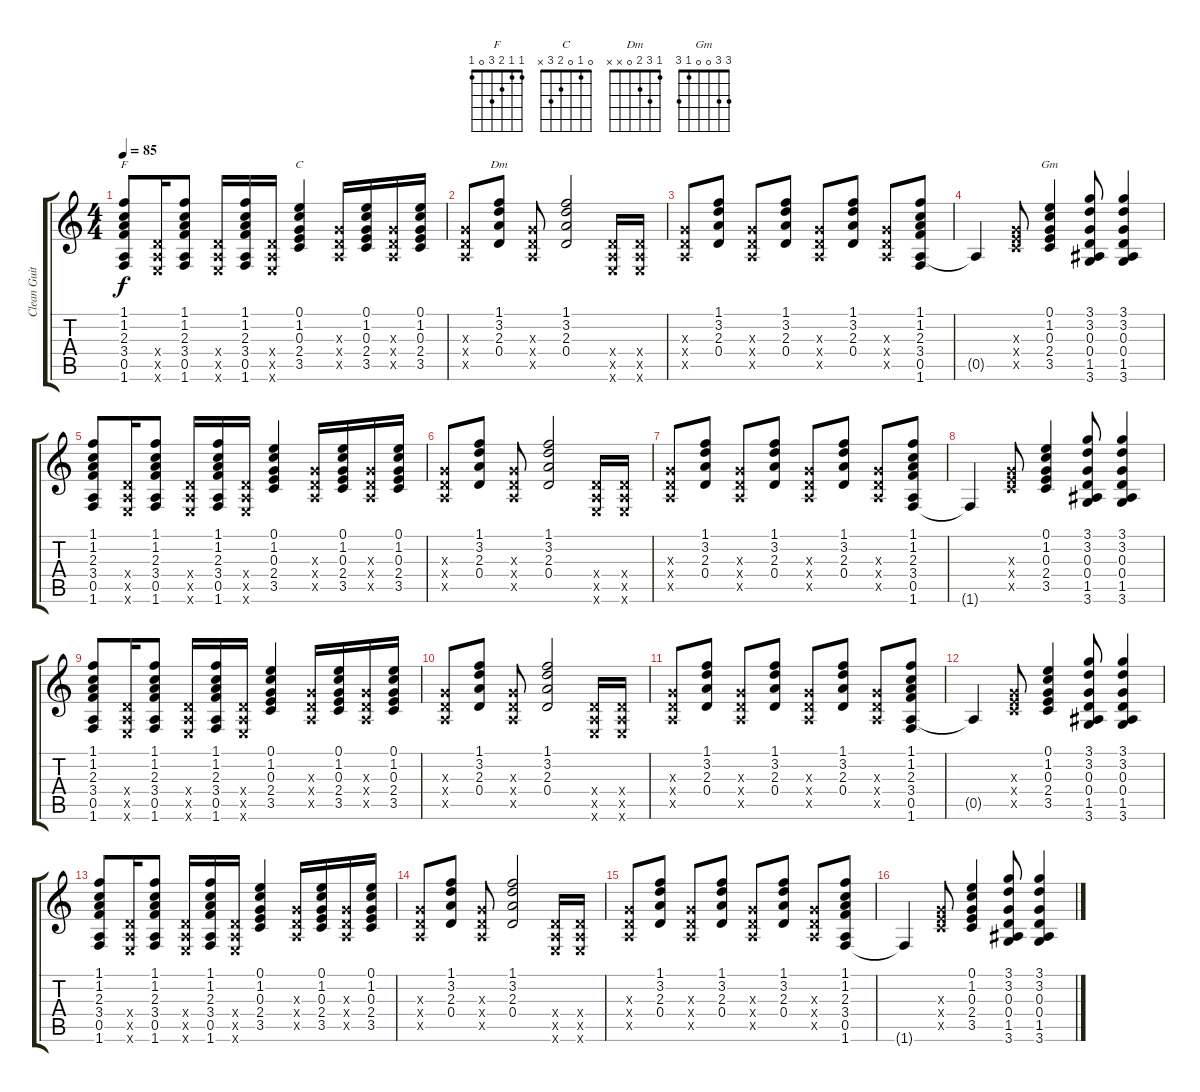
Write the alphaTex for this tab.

\track ("Clean Guitar" "Clean Guit") {instrument acousticguitarsteel}
\staff {score tabs}
\tuning (E4 B3 G3 D3 A2 E2) {hide}
\chord ("F" 1 1 2 3 0 1)
\chord ("C" 0 1 0 2 3 x)
\chord ("Dm" 1 3 2 0 x x)
\chord ("Gm" 3 3 0 0 1 3)
\ts (4 4)
\tempo 85
\clef g2
\ks c
(1.1 1.2 2.3 3.4 0.5 1.6).8{ch "F" dy f} (0.4{x} 0.5{x} 0.6{x}).16 (1.1 1.2 2.3 3.4 0.5 1.6).8 (0.4{x} 0.5{x} 0.6{x}).16 (1.1 1.2 2.3 3.4 0.5 1.6).16 (0.4{x} 0.5{x} 0.6{x}).16 (0.1 1.2 0.3 2.4 3.5).4{ch "C"} (0.3{x} 0.4{x} 0.5{x}).16 (0.1 1.2 0.3 2.4 3.5).16 (0.3{x} 0.4{x} 0.5{x}).16 (0.1 1.2 0.3 2.4 3.5).16 |
(0.3{x} 0.4{x} 0.5{x}).8 (1.1 3.2 2.3 0.4).8{ch "Dm"} (0.3{x} 0.4{x} 0.5{x}).8 (1.1 3.2 2.3 0.4).2 (0.4{x} 0.5{x} 0.6{x}).16 (0.4{x} 0.5{x} 0.6{x}).16 |
(0.3{x} 0.4{x} 0.5{x}).8 (1.1 3.2 2.3 0.4).8 (0.3{x} 0.4{x} 0.5{x}).8 (1.1 3.2 2.3 0.4).8 (0.3{x} 0.4{x} 0.5{x}).8 (1.1 3.2 2.3 0.4).8 (0.3{x} 0.4{x} 0.5{x}).8 (1.1 1.2 2.3 3.4 0.5 1.6).8 |
0.5{t}.4 (0.3{x} 2.4{x} 3.5{x}).8 (0.1 1.2 0.3 2.4 3.5).4{ch "Gm"} (3.1 3.2 0.3 0.4 1.5 3.6).8 (3.1 3.2 0.3 0.4 1.5 3.6).4 |
(1.1 1.2 2.3 3.4 0.5 1.6).8 (0.4{x} 0.5{x} 0.6{x}).16 (1.1 1.2 2.3 3.4 0.5 1.6).8 (0.4{x} 0.5{x} 0.6{x}).16 (1.1 1.2 2.3 3.4 0.5 1.6).16 (0.4{x} 0.5{x} 0.6{x}).16 (0.1 1.2 0.3 2.4 3.5).4 (0.3{x} 0.4{x} 0.5{x}).16 (0.1 1.2 0.3 2.4 3.5).16 (0.3{x} 0.4{x} 0.5{x}).16 (0.1 1.2 0.3 2.4 3.5).16 |
(0.3{x} 0.4{x} 0.5{x}).8 (1.1 3.2 2.3 0.4).8 (0.3{x} 0.4{x} 0.5{x}).8 (1.1 3.2 2.3 0.4).2 (0.4{x} 0.5{x} 0.6{x}).16 (0.4{x} 0.5{x} 0.6{x}).16 |
(0.3{x} 0.4{x} 0.5{x}).8 (1.1 3.2 2.3 0.4).8 (0.3{x} 0.4{x} 0.5{x}).8 (1.1 3.2 2.3 0.4).8 (0.3{x} 0.4{x} 0.5{x}).8 (1.1 3.2 2.3 0.4).8 (0.3{x} 0.4{x} 0.5{x}).8 (1.1 1.2 2.3 3.4 0.5 1.6).8 |
1.6{t}.4 (0.3{x} 2.4{x} 3.5{x}).8 (0.1 1.2 0.3 2.4 3.5).4 (3.1 3.2 0.3 0.4 1.5 3.6).8 (3.1 3.2 0.3 0.4 1.5 3.6).4 |
(1.1 1.2 2.3 3.4 0.5 1.6).8 (0.4{x} 0.5{x} 0.6{x}).16 (1.1 1.2 2.3 3.4 0.5 1.6).8 (0.4{x} 0.5{x} 0.6{x}).16 (1.1 1.2 2.3 3.4 0.5 1.6).16 (0.4{x} 0.5{x} 0.6{x}).16 (0.1 1.2 0.3 2.4 3.5).4 (0.3{x} 0.4{x} 0.5{x}).16 (0.1 1.2 0.3 2.4 3.5).16 (0.3{x} 0.4{x} 0.5{x}).16 (0.1 1.2 0.3 2.4 3.5).16 |
(0.3{x} 0.4{x} 0.5{x}).8 (1.1 3.2 2.3 0.4).8 (0.3{x} 0.4{x} 0.5{x}).8 (1.1 3.2 2.3 0.4).2 (0.4{x} 0.5{x} 0.6{x}).16 (0.4{x} 0.5{x} 0.6{x}).16 |
(0.3{x} 0.4{x} 0.5{x}).8 (1.1 3.2 2.3 0.4).8 (0.3{x} 0.4{x} 0.5{x}).8 (1.1 3.2 2.3 0.4).8 (0.3{x} 0.4{x} 0.5{x}).8 (1.1 3.2 2.3 0.4).8 (0.3{x} 0.4{x} 0.5{x}).8 (1.1 1.2 2.3 3.4 0.5 1.6).8 |
0.5{t}.4 (0.3{x} 2.4{x} 3.5{x}).8 (0.1 1.2 0.3 2.4 3.5).4 (3.1 3.2 0.3 0.4 1.5 3.6).8 (3.1 3.2 0.3 0.4 1.5 3.6).4 |
(1.1 1.2 2.3 3.4 0.5 1.6).8 (0.4{x} 0.5{x} 0.6{x}).16 (1.1 1.2 2.3 3.4 0.5 1.6).8 (0.4{x} 0.5{x} 0.6{x}).16 (1.1 1.2 2.3 3.4 0.5 1.6).16 (0.4{x} 0.5{x} 0.6{x}).16 (0.1 1.2 0.3 2.4 3.5).4 (0.3{x} 0.4{x} 0.5{x}).16 (0.1 1.2 0.3 2.4 3.5).16 (0.3{x} 0.4{x} 0.5{x}).16 (0.1 1.2 0.3 2.4 3.5).16 |
(0.3{x} 0.4{x} 0.5{x}).8 (1.1 3.2 2.3 0.4).8 (0.3{x} 0.4{x} 0.5{x}).8 (1.1 3.2 2.3 0.4).2 (0.4{x} 0.5{x} 0.6{x}).16 (0.4{x} 0.5{x} 0.6{x}).16 |
(0.3{x} 0.4{x} 0.5{x}).8 (1.1 3.2 2.3 0.4).8 (0.3{x} 0.4{x} 0.5{x}).8 (1.1 3.2 2.3 0.4).8 (0.3{x} 0.4{x} 0.5{x}).8 (1.1 3.2 2.3 0.4).8 (0.3{x} 0.4{x} 0.5{x}).8 (1.1 1.2 2.3 3.4 0.5 1.6).8 |
1.6{t}.4 (0.3{x} 2.4{x} 3.5{x}).8 (0.1 1.2 0.3 2.4 3.5).4 (3.1 3.2 0.3 0.4 1.5 3.6).8 (3.1 3.2 0.3 0.4 1.5 3.6).4
